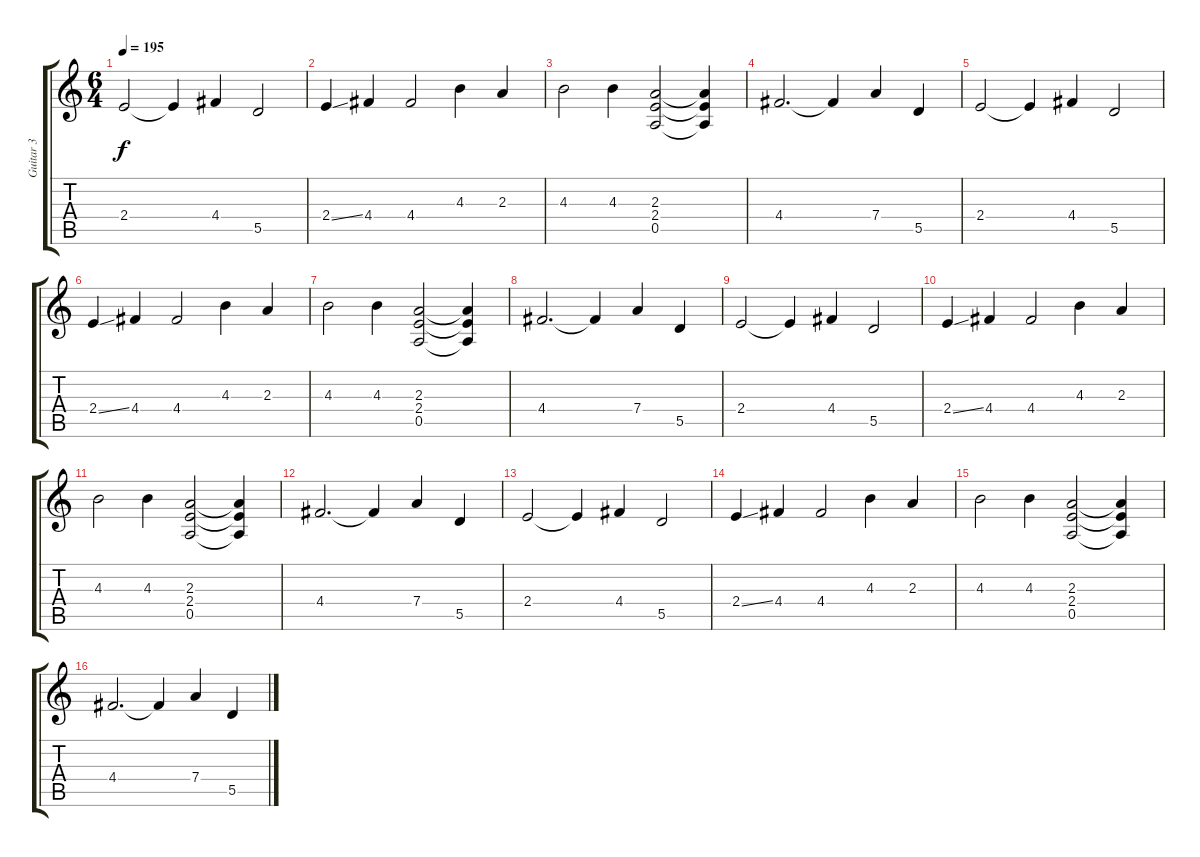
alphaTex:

\track ("Guitar 3" "Guitar 3") {solo instrument acousticguitarsteel}
\staff {score tabs}
\tuning (E4 B3 G3 D3 A2 E2) {hide}
\ts (6 4)
\tempo 195
\clef g2
\ks c
2.4.2{dy f balance 16} 2.4{t}.4 4.4.4 5.5.2 |
2.4{ss}.4{balance 16} 4.4.4 4.4.2 4.3.4 2.3.4 |
4.3.2{balance 16} 4.3.4 (2.3 2.4 0.5).2 (2.3{t} 2.4{t} 0.5{t}).4 |
4.4.2{d balance 16} 4.4{t}.4 7.4.4 5.5.4 |
2.4.2{balance 16} 2.4{t}.4 4.4.4 5.5.2 |
2.4{ss}.4{balance 16} 4.4.4 4.4.2 4.3.4 2.3.4 |
4.3.2{balance 16} 4.3.4 (2.3 2.4 0.5).2 (2.3{t} 2.4{t} 0.5{t}).4 |
4.4.2{d balance 16} 4.4{t}.4 7.4.4 5.5.4 |
2.4.2{balance 16} 2.4{t}.4 4.4.4 5.5.2 |
2.4{ss}.4{balance 16} 4.4.4 4.4.2 4.3.4 2.3.4 |
4.3.2{balance 16} 4.3.4 (2.3 2.4 0.5).2 (2.3{t} 2.4{t} 0.5{t}).4 |
4.4.2{d balance 16} 4.4{t}.4 7.4.4 5.5.4 |
2.4.2{balance 16} 2.4{t}.4 4.4.4 5.5.2 |
2.4{ss}.4{balance 16} 4.4.4 4.4.2 4.3.4 2.3.4 |
4.3.2{balance 16} 4.3.4 (2.3 2.4 0.5).2 (2.3{t} 2.4{t} 0.5{t}).4 |
4.4.2{d balance 16} 4.4{t}.4 7.4.4 5.5.4
